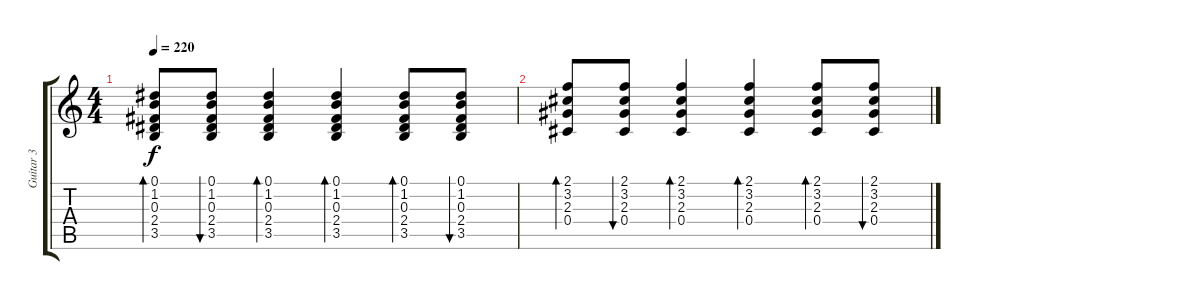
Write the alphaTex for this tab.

\track ("Guitar 3" "Guitar 3") {instrument electricguitarclean}
\staff {score tabs}
\tuning (Eb4 Bb3 Gb3 Db3 Ab2 Eb2) {hide}
\ts (4 4)
\tempo 220
\clef g2
\ks c
(0.1 1.2 0.3 2.4 3.5).8{bd 30 dy f} (0.1 1.2 0.3 2.4 3.5).8{bu 30} (0.1 1.2 0.3 2.4 3.5).4{bd 30} (0.1 1.2 0.3 2.4 3.5).4{bd 30} (0.1 1.2 0.3 2.4 3.5).8{bd 30} (0.1 1.2 0.3 2.4 3.5).8{bu 30} |
(2.1 3.2 2.3 0.4).8{bd 30} (2.1 3.2 2.3 0.4).8{bu 30} (2.1 3.2 2.3 0.4).4{bd 30} (2.1 3.2 2.3 0.4).4{bd 30} (2.1 3.2 2.3 0.4).8{bd 30} (2.1 3.2 2.3 0.4).8{bu 30}
